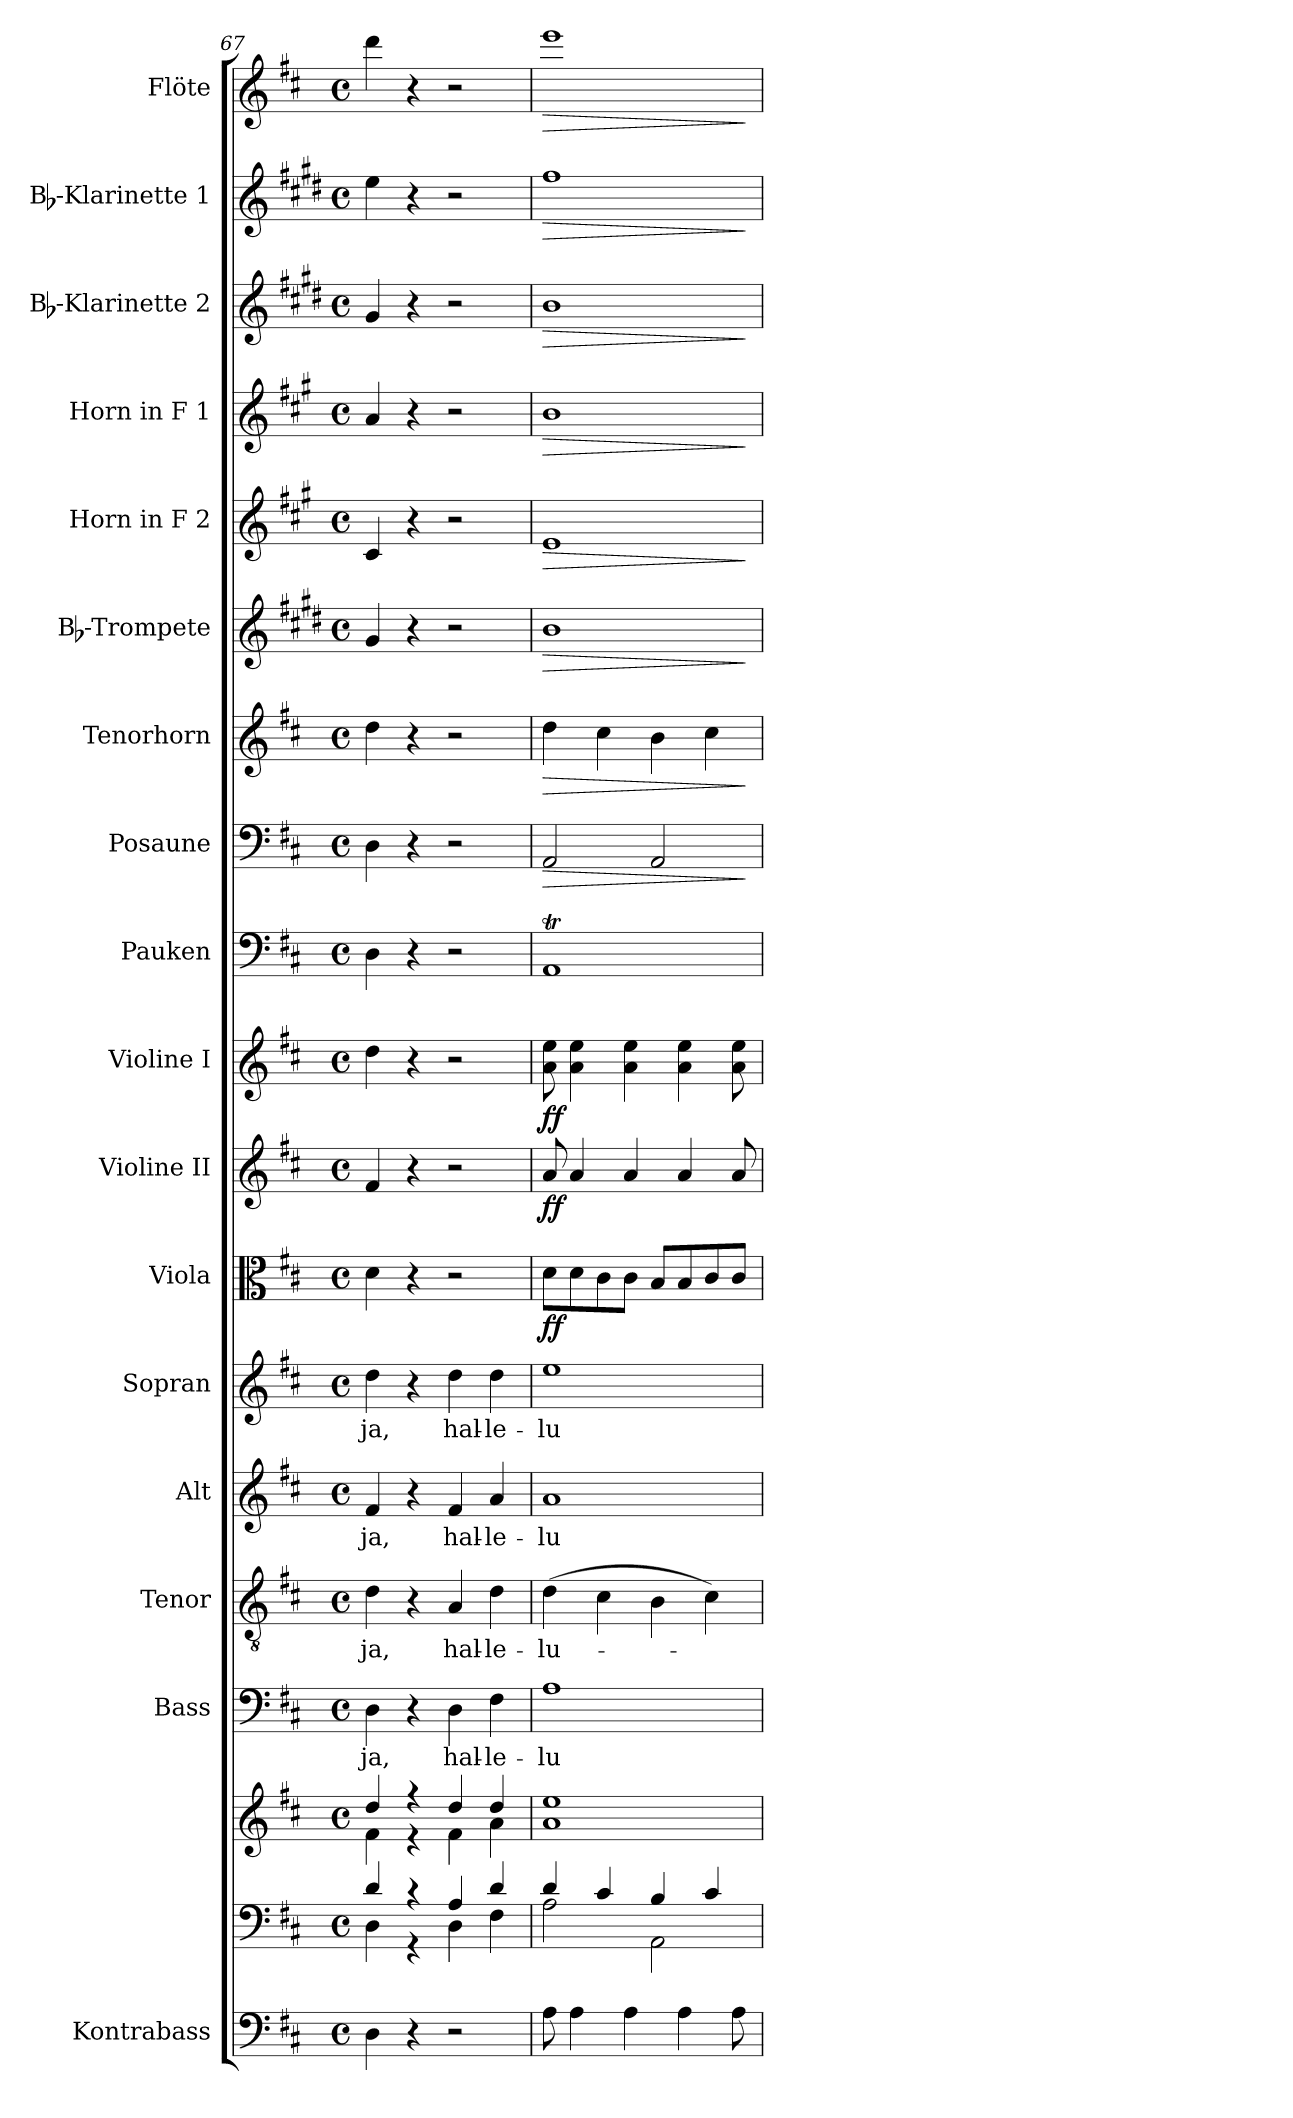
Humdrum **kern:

**kern	**kern	**kern	**kern	**text	**kern	**text	**kern	**text	**kern	**text	**kern	**dynam	**kern	**dynam	**kern	**dynam	**kern	**kern	**dynam	**kern	**dynam	**kern	**dynam	**kern	**dynam	**kern	**dynam	**kern	**dynam	**kern	**dynam	**kern	**dynam
*part18	*part17	*part17	*part16	*part16	*part15	*part15	*part14	*part14	*part13	*part13	*part12	*part12	*part11	*part11	*part10	*part10	*part9	*part8	*part8	*part7	*part7	*part6	*part6	*part5	*part5	*part4	*part4	*part3	*part3	*part2	*part2	*part1	*part1
*staff19	*staff18	*staff17	*staff16	*staff16	*staff15	*staff15	*staff14	*staff14	*staff13	*staff13	*staff12	*staff12	*staff11	*staff11	*staff10	*staff10	*staff9	*staff8	*staff8	*staff7	*staff7	*staff6	*staff6	*staff5	*staff5	*staff4	*staff4	*staff3	*staff3	*staff2	*staff2	*staff1	*staff1
*I"Kontrabass	*	*	*I"Bass	*	*I"Tenor	*	*I"Alt	*	*I"Sopran	*	*I"Viola	*	*I"Violine II	*	*I"Violine I	*	*I"Pauken	*I"Posaune	*	*I"Tenorhorn	*	*I"Bb-Trompete	*	*I"Horn in F 2	*	*I"Horn in F 1	*	*I"Bb-Klarinette 2	*	*I"Bb-Klarinette 1	*	*I"Flöte	*
*I'Kb.	*	*	*I'B.	*	*I'T.	*	*I'A.	*	*I'S.	*	*I'Vla.	*	*I'Vl. II	*	*I'Vl. I	*	*I'Pk.	*I'Pos.	*	*I'T. Hrn.	*	*I'Bb Trp.	*	*	*	*	*	*I'Bb Kl. 2	*	*I'Bb Kl. 1	*	*I'Fl.	*
*clefF4	*clefF4	*clefG2	*clefF4	*	*clefGv2	*	*clefG2	*	*clefG2	*	*clefC3	*	*clefG2	*	*clefG2	*	*clefF4	*clefF4	*	*clefG2	*	*clefG2	*	*clefG2	*	*clefG2	*	*clefG2	*	*clefG2	*	*clefG2	*
*ITrd7c12	*	*	*	*	*	*	*	*	*	*	*	*	*	*	*	*	*	*	*	*ITrd8c14	*	*ITrd1c2	*	*ITrd4c7	*	*ITrd4c7	*	*ITrd1c2	*	*ITrd1c2	*	*	*
*k[f#c#]	*k[f#c#]	*k[f#c#]	*k[f#c#]	*	*k[f#c#]	*	*k[f#c#]	*	*k[f#c#]	*	*k[f#c#]	*	*k[f#c#]	*	*k[f#c#]	*	*k[f#c#]	*k[f#c#]	*	*k[f#c#]	*	*k[f#c#]	*	*k[f#c#]	*	*k[f#c#]	*	*k[f#c#]	*	*k[f#c#]	*	*k[f#c#]	*
*D:	*D:	*D:	*D:	*	*D:	*	*D:	*	*D:	*	*D:	*	*D:	*	*D:	*	*D:	*D:	*	*D:	*	*D:	*	*D:	*	*D:	*	*D:	*	*D:	*	*D:	*
*M4/4	*M4/4	*M4/4	*M4/4	*	*M4/4	*	*M4/4	*	*M4/4	*	*M4/4	*	*M4/4	*	*M4/4	*	*M4/4	*M4/4	*	*M4/4	*	*M4/4	*	*M4/4	*	*M4/4	*	*M4/4	*	*M4/4	*	*M4/4	*
*met(c)	*met(c)	*met(c)	*met(c)	*	*met(c)	*	*met(c)	*	*met(c)	*	*met(c)	*	*met(c)	*	*met(c)	*	*met(c)	*met(c)	*	*met(c)	*	*met(c)	*	*met(c)	*	*met(c)	*	*met(c)	*	*met(c)	*	*met(c)	*
=67	=67	=67	=67	=67	=67	=67	=67	=67	=67	=67	=67	=67	=67	=67	=67	=67	=67	=67	=67	=67	=67	=67	=67	=67	=67	=67	=67	=67	=67	=67	=67	=67	=67
*	*^	*^	*	*	*	*	*	*	*	*	*	*	*	*	*	*	*	*	*	*	*	*	*	*	*	*	*	*	*	*	*	*	*
!	!	!	!	!	!	!LO:LY:b	!	!LO:LY:b	!	!LO:LY:b	!	!LO:LY:b	!	!	!	!	!	!	!	!	!	!	!	!	!	!	!	!	!	!	!	!	!	!	!
4DD\	4d/	4D\	4dd/	4f#\	4D\	-ja,	4d\	-ja,	4f#/	-ja,	4dd\	-ja,	4d\	.	4f#/	.	4dd\	.	4D\	4D\	.	4d\	.	4f#/	.	4F#/	.	4d/	.	4f#/	.	4dd\	.	4ddd\	.
4r	4r	4r	4r	4r	4r	.	4r	.	4r	.	4r	.	4r	.	4r	.	4r	.	4r	4r	.	4r	.	4r	.	4r	.	4r	.	4r	.	4r	.	4r	.
!	!	!	!	!	!	!LO:LY:b	!	!LO:LY:b	!	!LO:LY:b	!	!LO:LY:b	!	!	!	!	!	!	!	!	!	!	!	!	!	!	!	!	!	!	!	!	!	!	!
2r	4A/	4D\	4dd/	4f#\	4D\	hal-	4A/	hal-	4f#/	hal-	4dd\	hal-	2r	.	2r	.	2r	.	2r	2r	.	2r	.	2r	.	2r	.	2r	.	2r	.	2r	.	2r	.
!	!	!	!	!	!	!LO:LY:b	!	!LO:LY:b	!	!LO:LY:b	!	!LO:LY:b	!	!	!	!	!	!	!	!	!	!	!	!	!	!	!	!	!	!	!	!	!	!	!
.	4d/	4F#\	4dd/	4a\	4F#\	-le-	4d\	-le-	4a/	-le-	4dd\	-le-	.	.	.	.	.	.	.	.	.	.	.	.	.	.	.	.	.	.	.	.	.	.	.
=68	=68	=68	=68	=68	=68	=68	=68	=68	=68	=68	=68	=68	=68	=68	=68	=68	=68	=68	=68	=68	=68	=68	=68	=68	=68	=68	=68	=68	=68	=68	=68	=68	=68	=68	=68
!	!	!	!	!	!	!LO:LY:b	!	!LO:LY:b	!	!LO:LY:b	!	!LO:LY:b	!	!LO:DY:b	!	!LO:DY:b	!	!LO:DY:b	!	!	!LO:HP:b	!	!LO:HP:b	!	!LO:HP:b	!	!LO:HP:b	!	!LO:HP:b	!	!LO:HP:b	!	!LO:HP:b	!	!LO:HP:b
8AA\	4d/	2A\	1ee	1a	1A	-lu-	(>4d\	-lu-	1a	-lu-	1ee	-lu-	8d\L	ff	8a/	ff	8a\ 8ee\	ff	1AAT	2AA/	>	4d\	>	1a	>	1A	>	1e	>	1a	>	1ee	>	1eee	>
4AA\	.	.	.	.	.	.	.	.	.	.	.	.	8d\	.	4a/	.	4a\ 4ee\	.	.	.	.	.	.	.	.	.	.	.	.	.	.	.	.	.	.
.	4c#/	.	.	.	.	.	4c#\	.	.	.	.	.	8c#\	.	.	.	.	.	.	.	.	4c#\	.	.	.	.	.	.	.	.	.	.	.	.	.
4AA\	.	.	.	.	.	.	.	.	.	.	.	.	8c#\J	.	4a/	.	4a\ 4ee\	.	.	.	.	.	.	.	.	.	.	.	.	.	.	.	.	.	.
.	4B/	2AA\	.	.	.	.	4B\	.	.	.	.	.	8B/L	.	.	.	.	.	.	2AA/	.	4B\	.	.	.	.	.	.	.	.	.	.	.	.	.
4AA\	.	.	.	.	.	.	.	.	.	.	.	.	8B/	.	4a/	.	4a\ 4ee\	.	.	.	.	.	.	.	.	.	.	.	.	.	.	.	.	.	.
.	4c#/	.	.	.	.	.	4c#\)	.	.	.	.	.	8c#/	.	.	.	.	.	.	.	.	4c#\	.	.	.	.	.	.	.	.	.	.	.	.	.
8AA\	.	.	.	.	.	.	.	.	.	.	.	.	8c#/J	.	8a/	.	8a\ 8ee\	.	.	.	.	.	.	.	.	.	.	.	.	.	.	.	.	.	.
*	*v	*v	*	*	*	*	*	*	*	*	*	*	*	*	*	*	*	*	*	*	*	*	*	*	*	*	*	*	*	*	*	*	*	*	*
*	*	*v	*v	*	*	*	*	*	*	*	*	*	*	*	*	*	*	*	*	*	*	*	*	*	*	*	*	*	*	*	*	*	*	*
.	.	.	.	.	.	.	.	.	.	.	.	.	.	.	.	.	.	.	]	.	]	.	]	.	]	.	]	.	]	.	]	.	]
=	=	=	=	=	=	=	=	=	=	=	=	=	=	=	=	=	=	=	=	=	=	=	=	=	=	=	=	=	=	=	=	=	=
*-	*-	*-	*-	*-	*-	*-	*-	*-	*-	*-	*-	*-	*-	*-	*-	*-	*-	*-	*-	*-	*-	*-	*-	*-	*-	*-	*-	*-	*-	*-	*-	*-	*-
